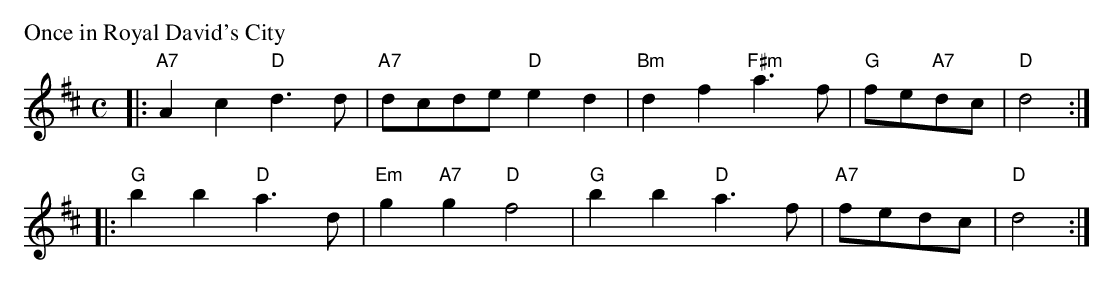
X:1
M: C
L: 1/8
P: Once in Royal David's City
K: D
|: "A7"A2c2 "D"d3d | "A7"dcde   "D"e2d2 | "Bm"d2f2 "F#m"a3f | "G"fe"A7"dc | "D"d4 :|
|: "G"b2b2  "D"a3d | "Em"g2"A7"g2 "D"f4 | "G"b2b2    "D"a3f | "A7"fedc | "D"d4 :|
